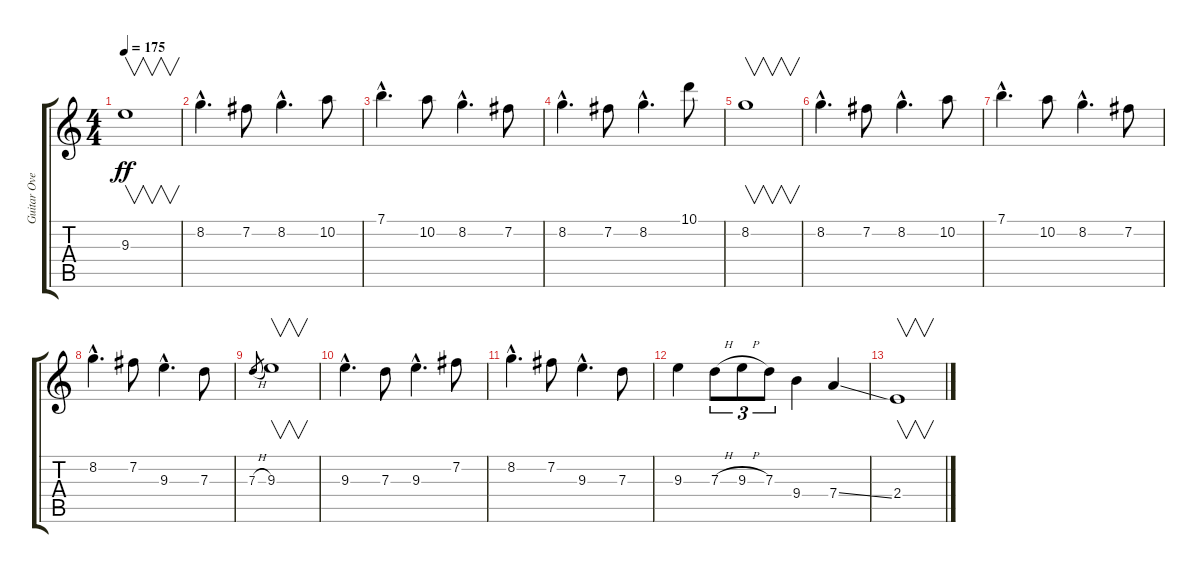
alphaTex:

\track ("Guitar Overdub" "Guitar Ove") {instrument overdrivenguitar}
\staff {score tabs}
\tuning (E4 B3 G3 D3 A2 E2) {hide}
\ts (4 4)
\tempo 175
\clef g2
\ks c
9.3.1{v dy ff} |
8.2{hac}.4{d} 7.2.8 8.2{hac}.4{d} 10.2.8 |
7.1{hac}.4{d} 10.2.8 8.2{hac}.4{d} 7.2.8 |
8.2{hac}.4{d} 7.2.8 8.2{hac}.4{d} 10.1.8 |
8.2.1{v} |
8.2{hac}.4{d} 7.2.8 8.2{hac}.4{d} 10.2.8 |
7.1{hac}.4{d} 10.2.8 8.2{hac}.4{d} 7.2.8 |
8.2{hac}.4{d} 7.2.8 9.3{hac}.4{d} 7.3.8 |
7.3{h}.8{gr} 9.3.1{v} |
9.3{hac}.4{d} 7.3.8 9.3{hac}.4{d} 7.2.8 |
8.2{hac}.4{d} 7.2.8 9.3{hac}.4{d} 7.3.8 |
9.3.4 7.3{h}.8{tu (3 2)} 9.3{h}.8{tu (3 2)} 7.3.8{tu (3 2)} 9.4.4 7.4{ss}.4 |
2.4.1{v}
